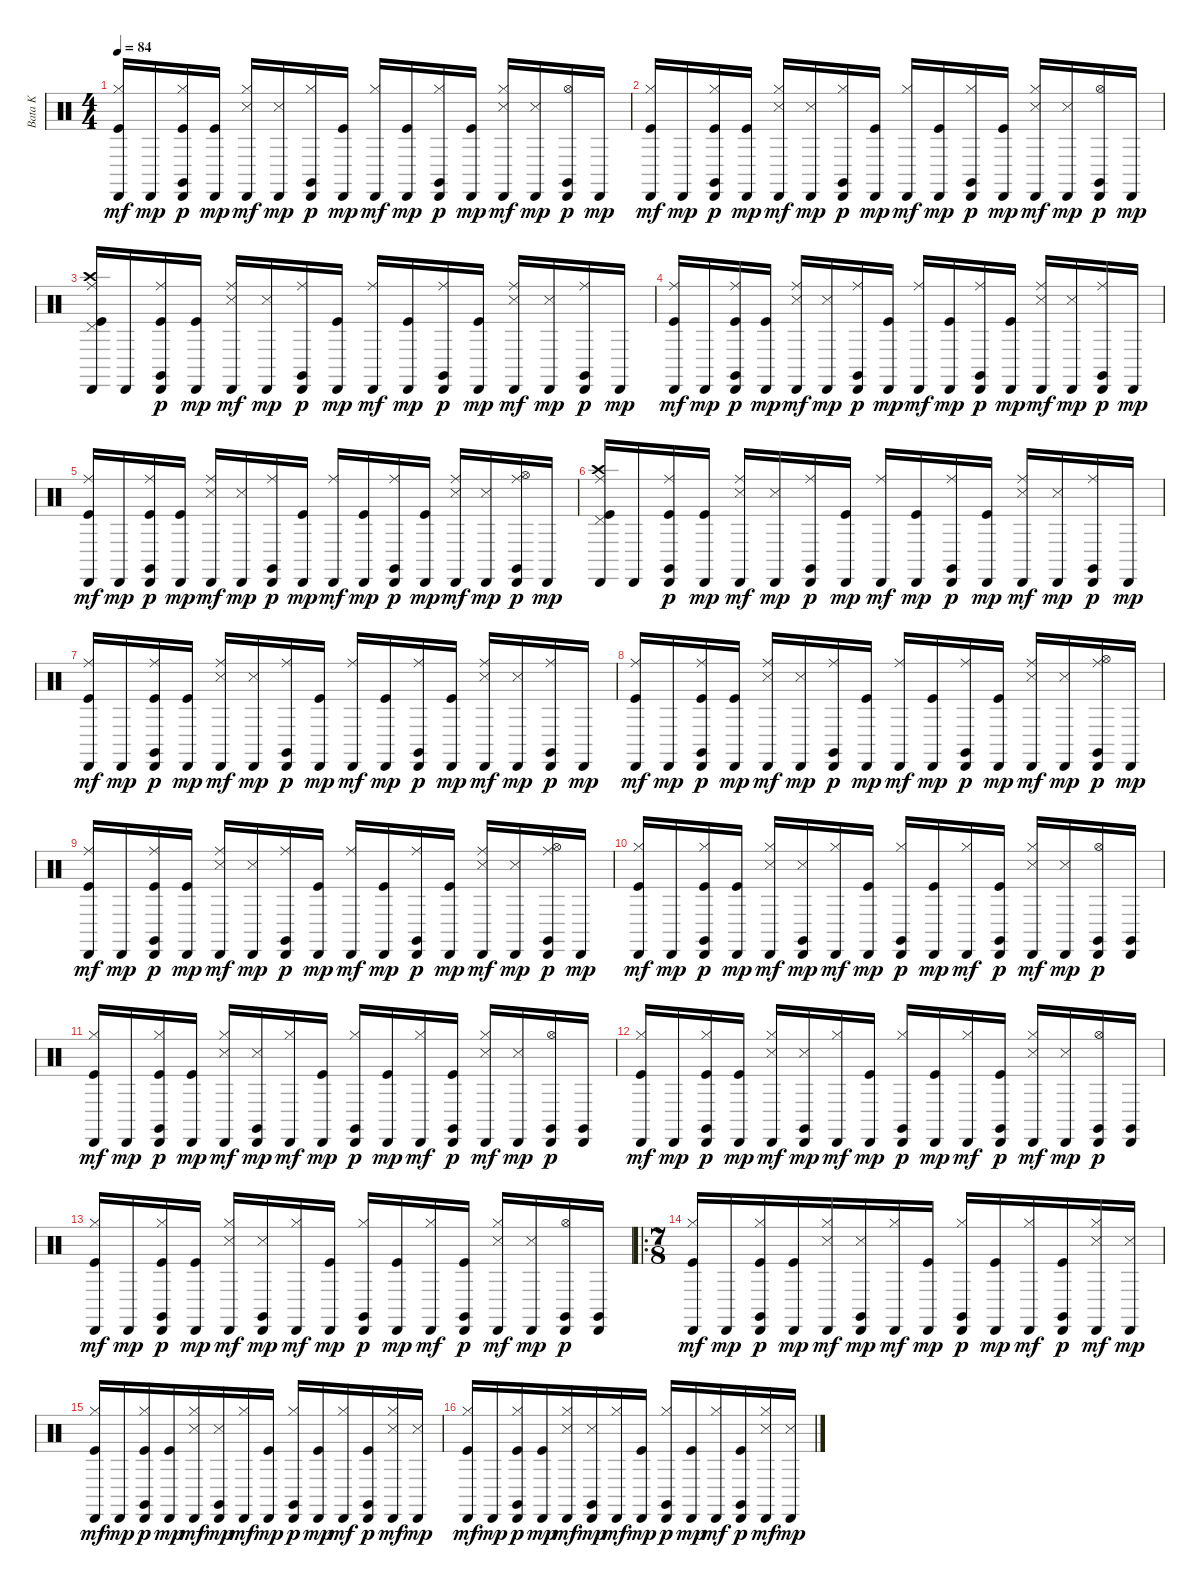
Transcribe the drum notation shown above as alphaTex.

\track ("Bata K" "Bata K") {instrument percussion}
\staff {score}
\articulation defaults
\ts (4 4)
\tempo 84
\clef neutral
\ks c
("Hi-Hat (closed)" "Cabasa (hit)" "Kick (hit)").16{dy mf} "Cabasa (hit)".16{dy mp} ("Hi-Hat (closed)" "Cabasa (hit)" "Claves (hit)" "Kick (hit)").16{dy p} ("Cabasa (hit)" "Kick (hit)").16{dy mp} ("Hi-Hat (closed)" "Cabasa (hit)" "Snare (side stick) 3").16{dy mf} ("Cabasa (hit)" "Snare (side stick) 3").16{dy mp} ("Hi-Hat (closed)" "Cabasa (hit)" "Claves (hit)").16{dy p} ("Cabasa (hit)" "Kick (hit)").16{dy mp} ("Hi-Hat (closed)" "Cabasa (hit)").16{dy mf} ("Cabasa (hit)" "Kick (hit)").16{dy mp} ("Hi-Hat (closed)" "Cabasa (hit)" "Claves (hit)").16{dy p} ("Cabasa (hit)" "Kick (hit)").16{dy mp} ("Hi-Hat (closed)" "Cabasa (hit)" "Snare (side stick) 3").16{dy mf} ("Cabasa (hit)" "Snare (side stick) 3").16{dy mp} ("Hi-Hat (open)" "Cabasa (hit)" "Claves (hit)").16{dy p} "Cabasa (hit)".16{dy mp} |
("Hi-Hat (closed)" "Cabasa (hit)" "Kick (hit)").16{dy mf} "Cabasa (hit)".16{dy mp} ("Hi-Hat (closed)" "Cabasa (hit)" "Claves (hit)" "Kick (hit)").16{dy p} ("Cabasa (hit)" "Kick (hit)").16{dy mp} ("Hi-Hat (closed)" "Cabasa (hit)" "Snare (side stick) 3").16{dy mf} ("Cabasa (hit)" "Snare (side stick) 3").16{dy mp} ("Hi-Hat (closed)" "Cabasa (hit)" "Claves (hit)").16{dy p} ("Cabasa (hit)" "Kick (hit)").16{dy mp} ("Hi-Hat (closed)" "Cabasa (hit)").16{dy mf} ("Cabasa (hit)" "Kick (hit)").16{dy mp} ("Hi-Hat (closed)" "Cabasa (hit)" "Claves (hit)").16{dy p} ("Cabasa (hit)" "Kick (hit)").16{dy mp} ("Hi-Hat (closed)" "Cabasa (hit)" "Snare (side stick) 3").16{dy mf} ("Cabasa (hit)" "Snare (side stick) 3").16{dy mp} ("Hi-Hat (open)" "Cabasa (hit)" "Claves (hit)").16{dy p} "Cabasa (hit)".16{dy mp} |
("Ride (middle)" "Cabasa (hit)" "Crash high (hit)" "Pedal Hi-Hat (hit)" "Kick (hit)").16 "Cabasa (hit)".16 ("Ride (middle)" "Cabasa (hit)" "Claves (hit)" "Kick (hit)").16{dy p} ("Cabasa (hit)" "Kick (hit)").16{dy mp} ("Ride (middle)" "Cabasa (hit)" "Snare (side stick) 3").16{dy mf} ("Cabasa (hit)" "Snare (side stick) 3").16{dy mp} ("Ride (middle)" "Cabasa (hit)" "Claves (hit)").16{dy p} ("Cabasa (hit)" "Kick (hit)").16{dy mp} ("Ride (middle)" "Cabasa (hit)").16{dy mf} ("Cabasa (hit)" "Kick (hit)").16{dy mp} ("Ride (middle)" "Cabasa (hit)" "Claves (hit)").16{dy p} ("Cabasa (hit)" "Kick (hit)").16{dy mp} ("Ride (middle)" "Cabasa (hit)" "Snare (side stick) 3").16{dy mf} ("Cabasa (hit)" "Snare (side stick) 3").16{dy mp} ("Ride (middle)" "Cabasa (hit)" "Claves (hit)").16{dy p} "Cabasa (hit)".16{dy mp} |
("Ride (middle)" "Cabasa (hit)" "Kick (hit)").16{dy mf} "Cabasa (hit)".16{dy mp} ("Ride (middle)" "Cabasa (hit)" "Claves (hit)" "Kick (hit)").16{dy p} ("Cabasa (hit)" "Kick (hit)").16{dy mp} ("Ride (middle)" "Cabasa (hit)" "Snare (side stick) 3").16{dy mf} ("Cabasa (hit)" "Snare (side stick) 3").16{dy mp} ("Ride (middle)" "Cabasa (hit)" "Claves (hit)").16{dy p} ("Cabasa (hit)" "Kick (hit)").16{dy mp} ("Ride (middle)" "Cabasa (hit)").16{dy mf} ("Cabasa (hit)" "Kick (hit)").16{dy mp} ("Ride (middle)" "Cabasa (hit)" "Claves (hit)").16{dy p} ("Cabasa (hit)" "Kick (hit)").16{dy mp} ("Ride (middle)" "Cabasa (hit)" "Snare (side stick) 3").16{dy mf} ("Cabasa (hit)" "Snare (side stick) 3").16{dy mp} ("Ride (middle)" "Cabasa (hit)" "Claves (hit)").16{dy p} "Cabasa (hit)".16{dy mp} |
("Ride (middle)" "Cabasa (hit)" "Kick (hit)").16{dy mf} "Cabasa (hit)".16{dy mp} ("Ride (middle)" "Cabasa (hit)" "Claves (hit)" "Kick (hit)").16{dy p} ("Cabasa (hit)" "Kick (hit)").16{dy mp} ("Ride (middle)" "Cabasa (hit)" "Snare (side stick) 3").16{dy mf} ("Cabasa (hit)" "Snare (side stick) 3").16{dy mp} ("Ride (middle)" "Cabasa (hit)" "Claves (hit)").16{dy p} ("Cabasa (hit)" "Kick (hit)").16{dy mp} ("Ride (middle)" "Cabasa (hit)").16{dy mf} ("Cabasa (hit)" "Kick (hit)").16{dy mp} ("Ride (middle)" "Cabasa (hit)" "Claves (hit)").16{dy p} ("Cabasa (hit)" "Kick (hit)").16{dy mp} ("Ride (middle)" "Cabasa (hit)" "Snare (side stick) 3").16{dy mf} ("Cabasa (hit)" "Snare (side stick) 3").16{dy mp} ("Ride (middle)" "Cabasa (hit)" "Claves (hit)" "Hi-Hat (open)").16{dy p} "Cabasa (hit)".16{dy mp} |
("Ride (middle)" "Cabasa (hit)" "Crash high (hit)" "Pedal Hi-Hat (hit)" "Kick (hit)").16 "Cabasa (hit)".16 ("Ride (middle)" "Cabasa (hit)" "Claves (hit)" "Kick (hit)").16{dy p} ("Cabasa (hit)" "Kick (hit)").16{dy mp} ("Ride (middle)" "Cabasa (hit)" "Snare (side stick) 3").16{dy mf} ("Cabasa (hit)" "Snare (side stick) 3").16{dy mp} ("Ride (middle)" "Cabasa (hit)" "Claves (hit)").16{dy p} ("Cabasa (hit)" "Kick (hit)").16{dy mp} ("Ride (middle)" "Cabasa (hit)").16{dy mf} ("Cabasa (hit)" "Kick (hit)").16{dy mp} ("Ride (middle)" "Cabasa (hit)" "Claves (hit)").16{dy p} ("Cabasa (hit)" "Kick (hit)").16{dy mp} ("Ride (middle)" "Cabasa (hit)" "Snare (side stick) 3").16{dy mf} ("Cabasa (hit)" "Snare (side stick) 3").16{dy mp} ("Ride (middle)" "Cabasa (hit)" "Claves (hit)").16{dy p} "Cabasa (hit)".16{dy mp} |
("Ride (middle)" "Cabasa (hit)" "Kick (hit)").16{dy mf} "Cabasa (hit)".16{dy mp} ("Ride (middle)" "Cabasa (hit)" "Claves (hit)" "Kick (hit)").16{dy p} ("Cabasa (hit)" "Kick (hit)").16{dy mp} ("Ride (middle)" "Cabasa (hit)" "Snare (side stick) 3").16{dy mf} ("Cabasa (hit)" "Snare (side stick) 3").16{dy mp} ("Ride (middle)" "Cabasa (hit)" "Claves (hit)").16{dy p} ("Cabasa (hit)" "Kick (hit)").16{dy mp} ("Ride (middle)" "Cabasa (hit)").16{dy mf} ("Cabasa (hit)" "Kick (hit)").16{dy mp} ("Ride (middle)" "Cabasa (hit)" "Claves (hit)").16{dy p} ("Cabasa (hit)" "Kick (hit)").16{dy mp} ("Ride (middle)" "Cabasa (hit)" "Snare (side stick) 3").16{dy mf} ("Cabasa (hit)" "Snare (side stick) 3").16{dy mp} ("Ride (middle)" "Cabasa (hit)" "Claves (hit)").16{dy p} "Cabasa (hit)".16{dy mp} |
("Ride (middle)" "Cabasa (hit)" "Kick (hit)").16{dy mf} "Cabasa (hit)".16{dy mp} ("Ride (middle)" "Cabasa (hit)" "Claves (hit)" "Kick (hit)").16{dy p} ("Cabasa (hit)" "Kick (hit)").16{dy mp} ("Ride (middle)" "Cabasa (hit)" "Snare (side stick) 3").16{dy mf} ("Cabasa (hit)" "Snare (side stick) 3").16{dy mp} ("Ride (middle)" "Cabasa (hit)" "Claves (hit)").16{dy p} ("Cabasa (hit)" "Kick (hit)").16{dy mp} ("Ride (middle)" "Cabasa (hit)").16{dy mf} ("Cabasa (hit)" "Kick (hit)").16{dy mp} ("Ride (middle)" "Cabasa (hit)" "Claves (hit)").16{dy p} ("Cabasa (hit)" "Kick (hit)").16{dy mp} ("Ride (middle)" "Cabasa (hit)" "Snare (side stick) 3").16{dy mf} ("Cabasa (hit)" "Snare (side stick) 3").16{dy mp} ("Ride (middle)" "Cabasa (hit)" "Claves (hit)" "Hi-Hat (open)").16{dy p} "Cabasa (hit)".16{dy mp} |
("Ride (middle)" "Cabasa (hit)" "Kick (hit)").16{dy mf} "Cabasa (hit)".16{dy mp} ("Ride (middle)" "Cabasa (hit)" "Claves (hit)" "Kick (hit)").16{dy p} ("Cabasa (hit)" "Kick (hit)").16{dy mp} ("Ride (middle)" "Cabasa (hit)" "Snare (side stick) 3").16{dy mf} ("Cabasa (hit)" "Snare (side stick) 3").16{dy mp} ("Ride (middle)" "Cabasa (hit)" "Claves (hit)").16{dy p} ("Cabasa (hit)" "Kick (hit)").16{dy mp} ("Ride (middle)" "Cabasa (hit)").16{dy mf} ("Cabasa (hit)" "Kick (hit)").16{dy mp} ("Ride (middle)" "Cabasa (hit)" "Claves (hit)").16{dy p} ("Cabasa (hit)" "Kick (hit)").16{dy mp} ("Ride (middle)" "Cabasa (hit)" "Snare (side stick) 3").16{dy mf} ("Cabasa (hit)" "Snare (side stick) 3").16{dy mp} ("Ride (middle)" "Cabasa (hit)" "Claves (hit)" "Hi-Hat (open)").16{dy p} "Cabasa (hit)".16{dy mp} |
("Hi-Hat (closed)" "Cabasa (hit)" "Kick (hit)").16{dy mf} "Cabasa (hit)".16{dy mp} ("Hi-Hat (closed)" "Cabasa (hit)" "Claves (hit)" "Kick (hit)").16{dy p} ("Cabasa (hit)" "Kick (hit)").16{dy mp} ("Hi-Hat (closed)" "Cabasa (hit)" "Snare (side stick) 3").16{dy mf} ("Cabasa (hit)" "Claves (hit)" "Snare (side stick) 3").16{dy mp} ("Hi-Hat (closed)" "Cabasa (hit)").16{dy mf} ("Cabasa (hit)" "Kick (hit)").16{dy mp} ("Hi-Hat (closed)" "Cabasa (hit)" "Claves (hit)").16{dy p} ("Cabasa (hit)" "Kick (hit)").16{dy mp} ("Hi-Hat (closed)" "Cabasa (hit)").16{dy mf} ("Cabasa (hit)" "Claves (hit)" "Kick (hit)").16{dy p} ("Hi-Hat (closed)" "Cabasa (hit)" "Snare (side stick) 3").16{dy mf} ("Cabasa (hit)" "Snare (side stick) 3").16{dy mp} ("Hi-Hat (open)" "Cabasa (hit)" "Claves (hit)").16{dy p} ("Cabasa (hit)" "Claves (hit)").16 |
("Hi-Hat (closed)" "Cabasa (hit)" "Kick (hit)").16{dy mf} "Cabasa (hit)".16{dy mp} ("Hi-Hat (closed)" "Cabasa (hit)" "Claves (hit)" "Kick (hit)").16{dy p} ("Cabasa (hit)" "Kick (hit)").16{dy mp} ("Hi-Hat (closed)" "Cabasa (hit)" "Snare (side stick) 3").16{dy mf} ("Cabasa (hit)" "Claves (hit)" "Snare (side stick) 3").16{dy mp} ("Hi-Hat (closed)" "Cabasa (hit)").16{dy mf} ("Cabasa (hit)" "Kick (hit)").16{dy mp} ("Hi-Hat (closed)" "Cabasa (hit)" "Claves (hit)").16{dy p} ("Cabasa (hit)" "Kick (hit)").16{dy mp} ("Hi-Hat (closed)" "Cabasa (hit)").16{dy mf} ("Cabasa (hit)" "Claves (hit)" "Kick (hit)").16{dy p} ("Hi-Hat (closed)" "Cabasa (hit)" "Snare (side stick) 3").16{dy mf} ("Cabasa (hit)" "Snare (side stick) 3").16{dy mp} ("Hi-Hat (open)" "Cabasa (hit)" "Claves (hit)").16{dy p} ("Cabasa (hit)" "Claves (hit)").16 |
("Hi-Hat (closed)" "Cabasa (hit)" "Kick (hit)").16{dy mf} "Cabasa (hit)".16{dy mp} ("Hi-Hat (closed)" "Cabasa (hit)" "Claves (hit)" "Kick (hit)").16{dy p} ("Cabasa (hit)" "Kick (hit)").16{dy mp} ("Hi-Hat (closed)" "Cabasa (hit)" "Snare (side stick) 3").16{dy mf} ("Cabasa (hit)" "Claves (hit)" "Snare (side stick) 3").16{dy mp} ("Hi-Hat (closed)" "Cabasa (hit)").16{dy mf} ("Cabasa (hit)" "Kick (hit)").16{dy mp} ("Hi-Hat (closed)" "Cabasa (hit)" "Claves (hit)").16{dy p} ("Cabasa (hit)" "Kick (hit)").16{dy mp} ("Hi-Hat (closed)" "Cabasa (hit)").16{dy mf} ("Cabasa (hit)" "Claves (hit)" "Kick (hit)").16{dy p} ("Hi-Hat (closed)" "Cabasa (hit)" "Snare (side stick) 3").16{dy mf} ("Cabasa (hit)" "Snare (side stick) 3").16{dy mp} ("Hi-Hat (open)" "Cabasa (hit)" "Claves (hit)").16{dy p} ("Cabasa (hit)" "Claves (hit)").16 |
("Hi-Hat (closed)" "Cabasa (hit)" "Kick (hit)").16{dy mf} "Cabasa (hit)".16{dy mp} ("Hi-Hat (closed)" "Cabasa (hit)" "Claves (hit)" "Kick (hit)").16{dy p} ("Cabasa (hit)" "Kick (hit)").16{dy mp} ("Hi-Hat (closed)" "Cabasa (hit)" "Snare (side stick) 3").16{dy mf} ("Cabasa (hit)" "Claves (hit)" "Snare (side stick) 3").16{dy mp} ("Hi-Hat (closed)" "Cabasa (hit)").16{dy mf} ("Cabasa (hit)" "Kick (hit)").16{dy mp} ("Hi-Hat (closed)" "Cabasa (hit)" "Claves (hit)").16{dy p} ("Cabasa (hit)" "Kick (hit)").16{dy mp} ("Hi-Hat (closed)" "Cabasa (hit)").16{dy mf} ("Cabasa (hit)" "Claves (hit)" "Kick (hit)").16{dy p} ("Hi-Hat (closed)" "Cabasa (hit)" "Snare (side stick) 3").16{dy mf} ("Cabasa (hit)" "Snare (side stick) 3").16{dy mp} ("Hi-Hat (open)" "Cabasa (hit)" "Claves (hit)").16{dy p} ("Cabasa (hit)" "Claves (hit)").16 |
\ro
\ts (7 8)
("Hi-Hat (closed)" "Cabasa (hit)" "Kick (hit)").16{dy mf} "Cabasa (hit)".16{dy mp} ("Hi-Hat (closed)" "Cabasa (hit)" "Claves (hit)" "Kick (hit)").16{dy p} ("Cabasa (hit)" "Kick (hit)").16{dy mp} ("Hi-Hat (closed)" "Cabasa (hit)" "Snare (side stick) 3").16{dy mf} ("Cabasa (hit)" "Claves (hit)" "Snare (side stick) 3").16{dy mp} ("Hi-Hat (closed)" "Cabasa (hit)").16{dy mf} ("Cabasa (hit)" "Kick (hit)").16{dy mp} ("Hi-Hat (closed)" "Cabasa (hit)" "Claves (hit)").16{dy p} ("Cabasa (hit)" "Kick (hit)").16{dy mp} ("Hi-Hat (closed)" "Cabasa (hit)").16{dy mf} ("Cabasa (hit)" "Claves (hit)" "Kick (hit)").16{dy p} ("Hi-Hat (closed)" "Cabasa (hit)" "Snare (side stick) 3").16{dy mf} ("Cabasa (hit)" "Snare (side stick) 3").16{dy mp} |
("Hi-Hat (closed)" "Cabasa (hit)" "Kick (hit)").16{dy mf} "Cabasa (hit)".16{dy mp} ("Hi-Hat (closed)" "Cabasa (hit)" "Claves (hit)" "Kick (hit)").16{dy p} ("Cabasa (hit)" "Kick (hit)").16{dy mp} ("Hi-Hat (closed)" "Cabasa (hit)" "Snare (side stick) 3").16{dy mf} ("Cabasa (hit)" "Claves (hit)" "Snare (side stick) 3").16{dy mp} ("Hi-Hat (closed)" "Cabasa (hit)").16{dy mf} ("Cabasa (hit)" "Kick (hit)").16{dy mp} ("Hi-Hat (closed)" "Cabasa (hit)" "Claves (hit)").16{dy p} ("Cabasa (hit)" "Kick (hit)").16{dy mp} ("Hi-Hat (closed)" "Cabasa (hit)").16{dy mf} ("Cabasa (hit)" "Claves (hit)" "Kick (hit)").16{dy p} ("Hi-Hat (closed)" "Cabasa (hit)" "Snare (side stick) 3").16{dy mf} ("Cabasa (hit)" "Snare (side stick) 3").16{dy mp} |
("Hi-Hat (closed)" "Cabasa (hit)" "Kick (hit)").16{dy mf} "Cabasa (hit)".16{dy mp} ("Hi-Hat (closed)" "Cabasa (hit)" "Claves (hit)" "Kick (hit)").16{dy p} ("Cabasa (hit)" "Kick (hit)").16{dy mp} ("Hi-Hat (closed)" "Cabasa (hit)" "Snare (side stick) 3").16{dy mf} ("Cabasa (hit)" "Claves (hit)" "Snare (side stick) 3").16{dy mp} ("Hi-Hat (closed)" "Cabasa (hit)").16{dy mf} ("Cabasa (hit)" "Kick (hit)").16{dy mp} ("Hi-Hat (closed)" "Cabasa (hit)" "Claves (hit)").16{dy p} ("Cabasa (hit)" "Kick (hit)").16{dy mp} ("Hi-Hat (closed)" "Cabasa (hit)").16{dy mf} ("Cabasa (hit)" "Claves (hit)" "Kick (hit)").16{dy p} ("Hi-Hat (closed)" "Cabasa (hit)" "Snare (side stick) 3").16{dy mf} ("Cabasa (hit)" "Snare (side stick) 3").16{dy mp}
